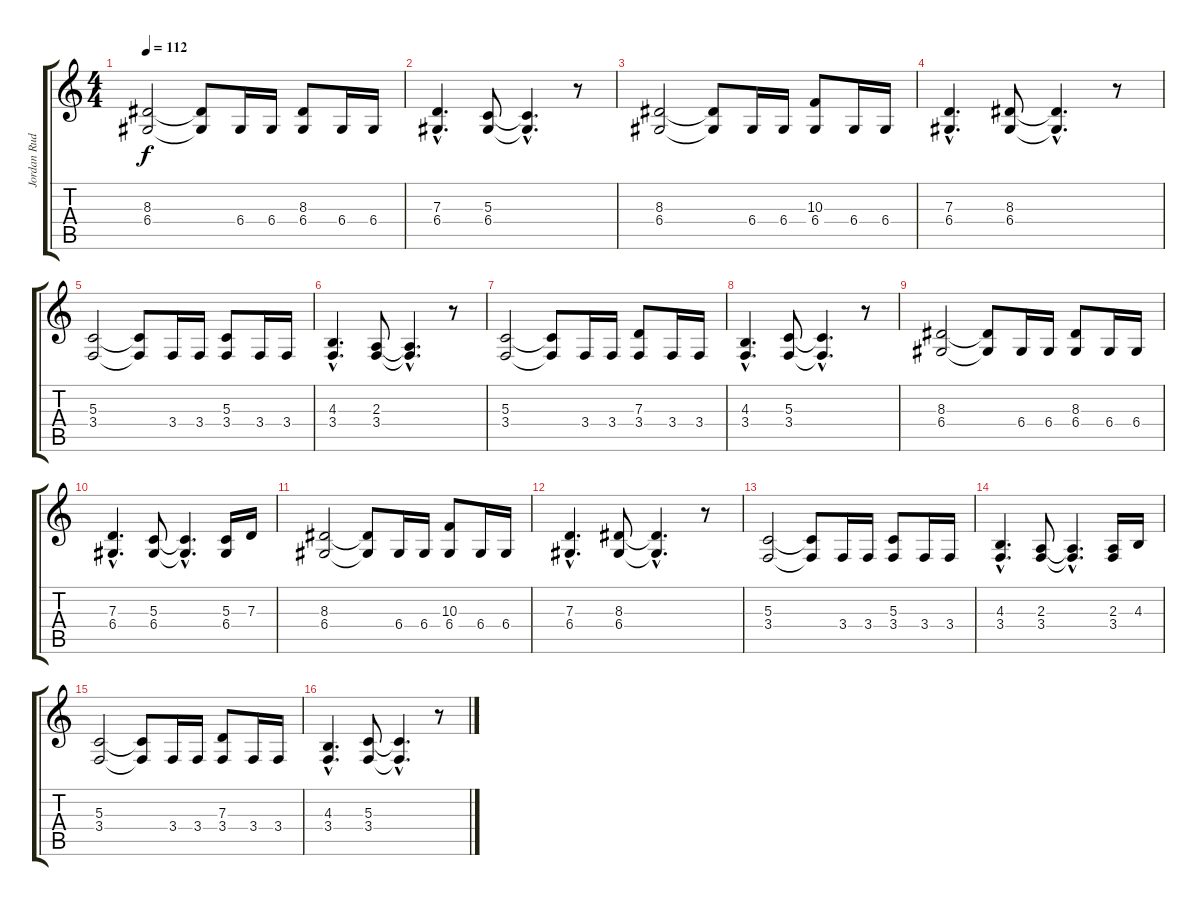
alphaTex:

\track ("Jordan Rudess - Keyboard" "Jordan Rud") {instrument stringensemble1}
\staff {score tabs}
\tuning (E4 B3 G3 D3 A2 E2) {hide}
\ts (4 4)
\tempo 112
\clef g2
\ks c
(8.3 6.4).2{dy f} (8.3{t} 6.4{t}).8 6.4.16 6.4.16 (8.3 6.4).8 6.4.16 6.4.16 |
(7.3{hac} 6.4{hac}).4{d} (5.3 6.4).8 (5.3{hac t} 6.4{hac t}).4{d} r.8 |
(8.3 6.4).2 (8.3{t} 6.4{t}).8 6.4.16 6.4.16 (10.3 6.4).8 6.4.16 6.4.16 |
(7.3{hac} 6.4{hac}).4{d} (8.3 6.4).8 (8.3{hac t} 6.4{hac t}).4{d} r.8 |
(5.3 3.4).2 (5.3{t} 3.4{t}).8 3.4.16 3.4.16 (5.3 3.4).8 3.4.16 3.4.16 |
(4.3{hac} 3.4{hac}).4{d} (2.3 3.4).8 (2.3{hac t} 3.4{hac t}).4{d} r.8 |
(5.3 3.4).2 (5.3{t} 3.4{t}).8 3.4.16 3.4.16 (7.3 3.4).8 3.4.16 3.4.16 |
(4.3{hac} 3.4{hac}).4{d} (5.3 3.4).8 (5.3{hac t} 3.4{hac t}).4{d} r.8 |
(8.3 6.4).2 (8.3{t} 6.4{t}).8 6.4.16 6.4.16 (8.3 6.4).8 6.4.16 6.4.16 |
(7.3{hac} 6.4{hac}).4{d} (5.3 6.4).8 (5.3{hac t} 6.4{hac t}).4{d} (5.3 6.4).16 7.3.16 |
(8.3 6.4).2 (8.3{t} 6.4{t}).8 6.4.16 6.4.16 (10.3 6.4).8 6.4.16 6.4.16 |
(7.3{hac} 6.4{hac}).4{d} (8.3 6.4).8 (8.3{hac t} 6.4{hac t}).4{d} r.8 |
(5.3 3.4).2 (5.3{t} 3.4{t}).8 3.4.16 3.4.16 (5.3 3.4).8 3.4.16 3.4.16 |
(4.3{hac} 3.4{hac}).4{d} (2.3 3.4).8 (2.3{hac t} 3.4{hac t}).4{d} (2.3 3.4).16 4.3.16 |
(5.3 3.4).2 (5.3{t} 3.4{t}).8 3.4.16 3.4.16 (7.3 3.4).8 3.4.16 3.4.16 |
(4.3{hac} 3.4{hac}).4{d} (5.3 3.4).8 (5.3{hac t} 3.4{hac t}).4{d} r.8
